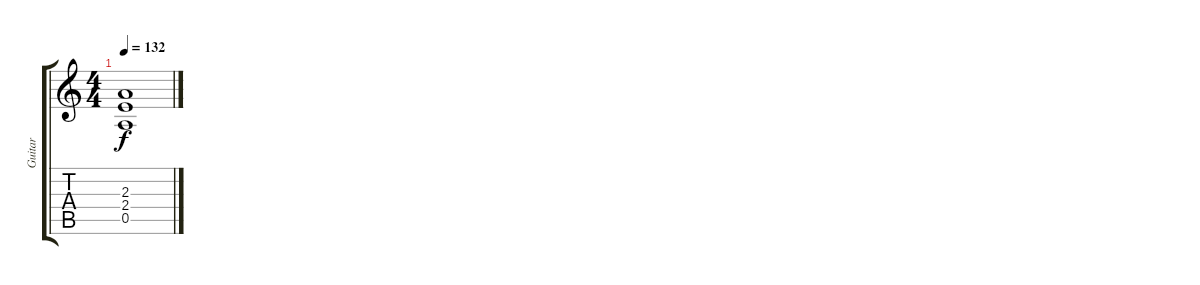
\track ("Guitar" "Guitar") {instrument overdrivenguitar}
\staff {score tabs}
\tuning (E4 B3 G3 D3 A2 E2) {hide}
\ts (4 4)
\tempo 132
\clef g2
\ks c
(2.3{t} 2.4{t} 0.5{t}).1{dy f}
